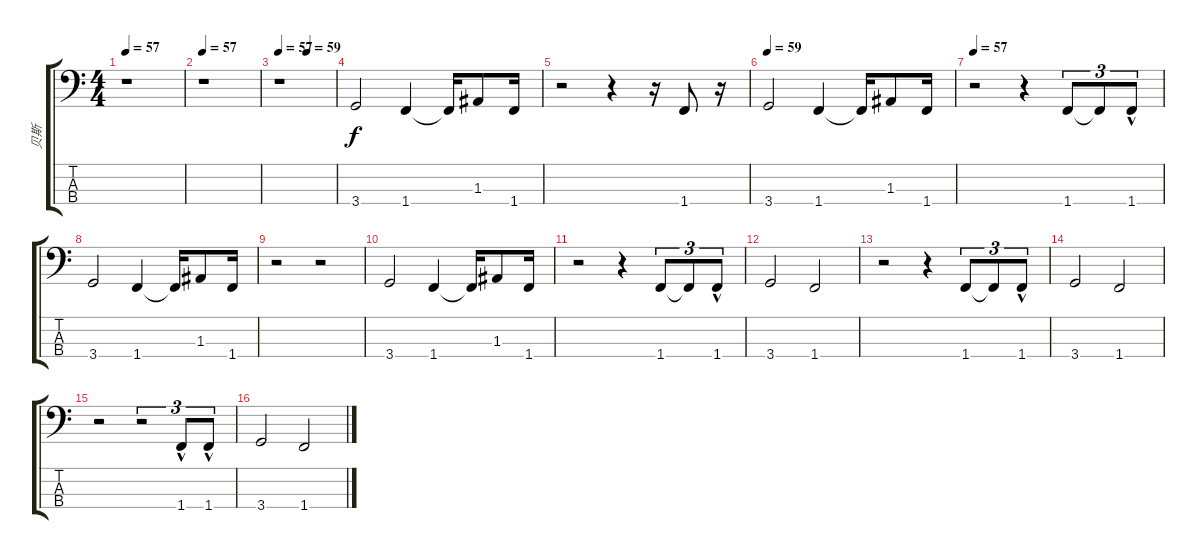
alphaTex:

\track ("贝斯" "贝斯") {instrument slapbass2}
\staff {score tabs}
\tuning (G2 D2 A1 E1) {hide}
\ts (4 4)
\tempo 57
\clef f4
\ks c
r.1{dy f instrument slapbass2} |
\tempo 57
r.1 |
\tempo 57
\tempo (59 0.5)
r.1 |
3.4.2 1.4.4 1.4{t}.16 1.3.8 1.4.16 |
r.2 r.4 r.16 1.4.8 r.16 |
\tempo 59
3.4.2 1.4.4 1.4{t}.16 1.3.8 1.4.16 |
\tempo 57
r.2 r.4 1.4.8{tu (3 2)} 1.4{t}.8{tu (3 2)} 1.4{hac}.8{tu (3 2)} |
3.4.2 1.4.4 1.4{t}.16 1.3.8 1.4.16 |
r.2 r.2 |
3.4.2 1.4.4 1.4{t}.16 1.3.8 1.4.16 |
r.2 r.4 1.4.8{tu (3 2)} 1.4{t}.8{tu (3 2)} 1.4{hac}.8{tu (3 2)} |
3.4.2 1.4.2 |
r.2 r.4 1.4.8{tu (3 2)} 1.4{t}.8{tu (3 2)} 1.4{hac}.8{tu (3 2)} |
3.4.2 1.4.2 |
r.2 r.2{tu (3 2)} 1.4{hac}.8{tu (3 2)} 1.4{hac}.8{tu (3 2)} |
3.4.2 1.4.2
